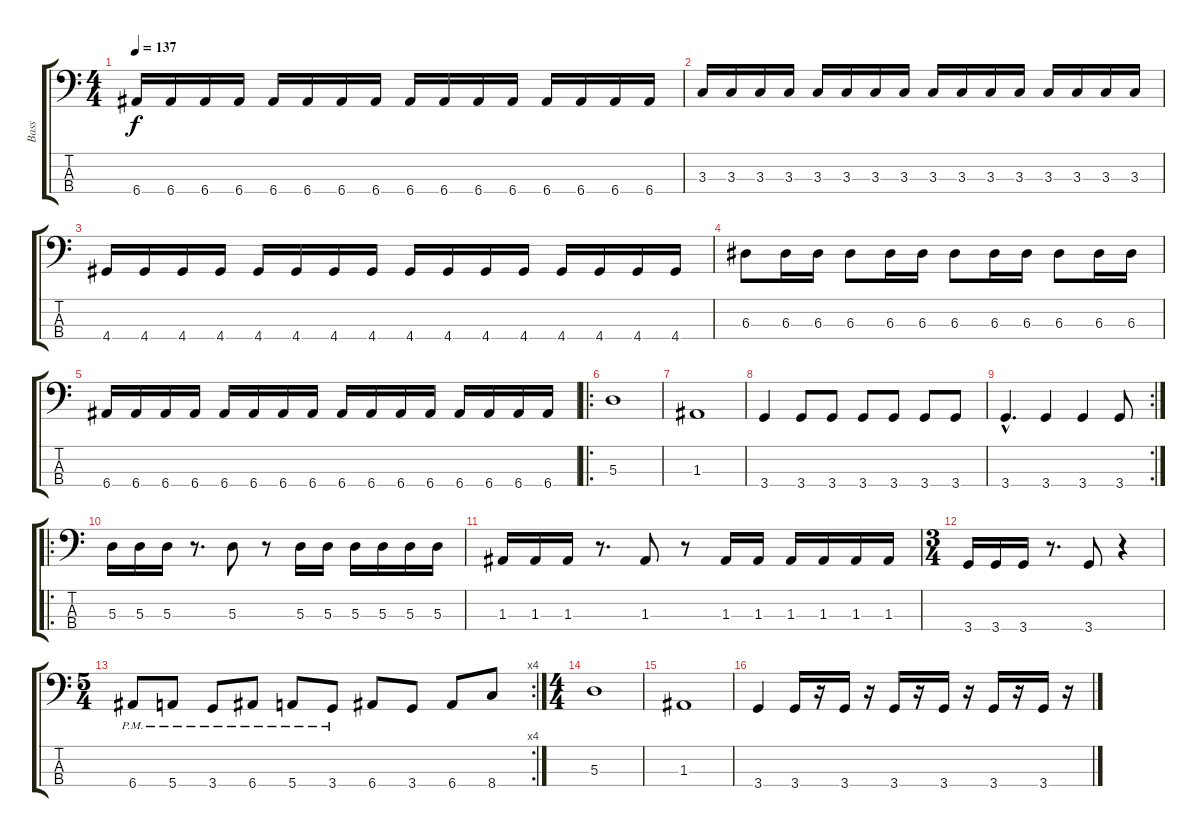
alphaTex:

\track ("Bass" "Bass") {instrument electricbasspick}
\staff {score tabs}
\tuning (G2 D2 A1 E1) {hide}
\ts (4 4)
\tempo 137
\clef f4
\ks c
6.4.16{dy f} 6.4.16 6.4.16 6.4.16 6.4.16 6.4.16 6.4.16 6.4.16 6.4.16 6.4.16 6.4.16 6.4.16 6.4.16 6.4.16 6.4.16 6.4.16 |
3.3.16 3.3.16 3.3.16 3.3.16 3.3.16 3.3.16 3.3.16 3.3.16 3.3.16 3.3.16 3.3.16 3.3.16 3.3.16 3.3.16 3.3.16 3.3.16 |
4.4.16 4.4.16 4.4.16 4.4.16 4.4.16 4.4.16 4.4.16 4.4.16 4.4.16 4.4.16 4.4.16 4.4.16 4.4.16 4.4.16 4.4.16 4.4.16 |
6.3.8 6.3.16 6.3.16 6.3.8 6.3.16 6.3.16 6.3.8 6.3.16 6.3.16 6.3.8 6.3.16 6.3.16 |
6.4.16 6.4.16 6.4.16 6.4.16 6.4.16 6.4.16 6.4.16 6.4.16 6.4.16 6.4.16 6.4.16 6.4.16 6.4.16 6.4.16 6.4.16 6.4.16 |
\ro
5.3.1 |
1.3.1 |
3.4.4 3.4.8 3.4.8 3.4.8 3.4.8 3.4.8 3.4.8 |
\rc 2
3.4{hac}.4{d} 3.4.4 3.4.4 3.4.8 |
\ro
5.3.16 5.3.16 5.3.16 r.8{d} 5.3.8 r.8 5.3.16 5.3.16 5.3.16 5.3.16 5.3.16 5.3.16 |
1.3.16 1.3.16 1.3.16 r.8{d} 1.3.8 r.8 1.3.16 1.3.16 1.3.16 1.3.16 1.3.16 1.3.16 |
\ts (3 4)
3.4.16 3.4.16 3.4.16 r.8{d} 3.4.8 r.4 |
\rc 4
\ts (5 4)
6.4{pm}.8 5.4{pm}.8 3.4{pm}.8 6.4{pm}.8 5.4{pm}.8 3.4{pm}.8 6.4.8 3.4.8 6.4.8 8.4.8 |
\ts (4 4)
5.3.1 |
1.3.1 |
3.4.4 3.4.16 r.16 3.4.16 r.16 3.4.16 r.16 3.4.16 r.16 3.4.16 r.16 3.4.16 r.16
